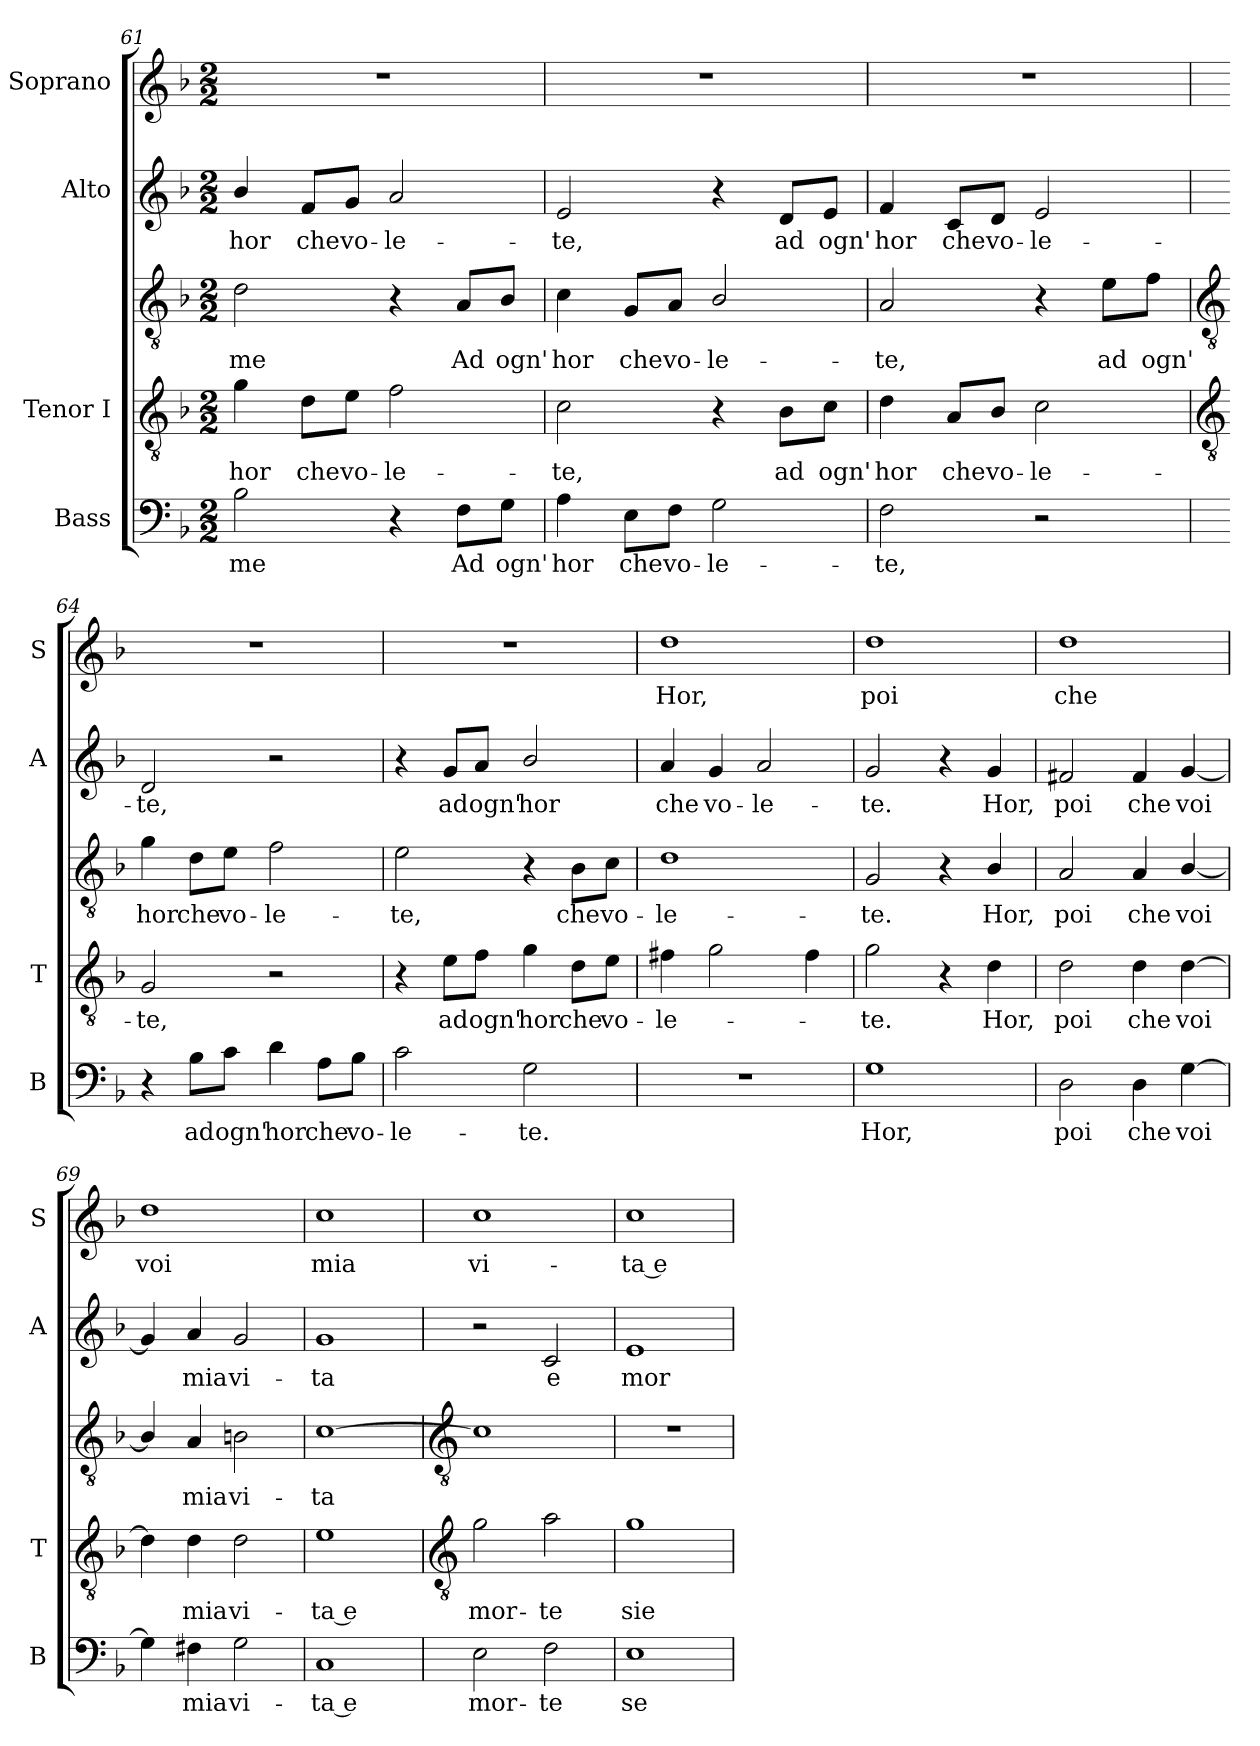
**kern	**text	**kern	**text	**kern	**text	**kern	**text	**kern	**text
*part4	*part4	*part3	*part3	*part3	*part3	*part2	*part2	*part1	*part1
*staff5	*staff5	*staff4	*staff4	*staff3	*staff3	*staff2	*staff2	*staff1	*staff1
*I"Bass	*	*I"Tenor I	*	*	*	*I"Alto	*	*I"Soprano	*
*I'B	*	*I'T	*	*	*	*I'A	*	*I'S	*
*clefF4	*	*clefGv2	*	*clefGv2	*	*clefG2	*	*clefG2	*
*k[b-]	*	*k[b-]	*	*k[b-]	*	*k[b-]	*	*k[b-]	*
*F:	*	*F:	*	*F:	*	*F:	*	*F:	*
*M2/2	*	*M2/2	*	*M2/2	*	*M2/2	*	*M2/2	*
=61	=61	=61	=61	=61	=61	=61	=61	=61	=61
!	!LO:LY:b	!	!LO:LY:b	!	!LO:LY:b	!	!LO:LY:b	!	!
2B-	-me	4g	hor	2d	me	4b-/	hor	1r	.
!	!	!	!LO:LY:b	!	!	!	!LO:LY:b	!	!
.	.	8d\L	che	.	.	8f/L	che	.	.
!	!	!	!LO:LY:b	!	!	!	!LO:LY:b	!	!
.	.	8e\J	vo-	.	.	8g/J	vo-	.	.
!	!	!	!LO:LY:b	!	!	!	!LO:LY:b	!	!
4r	.	2f	-le-	4r	.	2a	-le-	.	.
!	!LO:LY:b	!	!	!	!LO:LY:b	!	!	!	!
8F\L	Ad	.	.	8A/L	Ad	.	.	.	.
!	!LO:LY:b	!	!	!	!LO:LY:b	!	!	!	!
8G\J	ogn'	.	.	8B-/J	ogn'	.	.	.	.
=62	=62	=62	=62	=62	=62	=62	=62	=62	=62
!	!LO:LY:b	!	!LO:LY:b	!	!LO:LY:b	!	!LO:LY:b	!	!
4A	hor	2c	-te,	4c	-hor	2e	-te,	1r	.
!	!LO:LY:b	!	!	!	!LO:LY:b	!	!	!	!
8E\L	che	.	.	8G/L	che	.	.	.	.
!	!LO:LY:b	!	!	!	!LO:LY:b	!	!	!	!
8F\J	vo-	.	.	8A/J	vo-	.	.	.	.
!	!LO:LY:b	!	!	!	!LO:LY:b	!	!	!	!
2G	-le-	4r	.	2B-/	-le-	4r	.	.	.
!	!	!	!LO:LY:b	!	!	!	!LO:LY:b	!	!
.	.	8B-\L	ad	.	.	8d/L	ad	.	.
!	!	!	!LO:LY:b	!	!	!	!LO:LY:b	!	!
.	.	8c\J	ogn'	.	.	8e/J	ogn'	.	.
=63	=63	=63	=63	=63	=63	=63	=63	=63	=63
!	!LO:LY:b	!	!LO:LY:b	!	!LO:LY:b	!	!LO:LY:b	!	!
2F	-te,	4d	hor	2A	te,	4f	hor	1r	.
!	!	!	!LO:LY:b	!	!	!	!LO:LY:b	!	!
.	.	8A/L	che	.	.	8c/L	che	.	.
!	!	!	!LO:LY:b	!	!	!	!LO:LY:b	!	!
.	.	8B-/J	vo-	.	.	8d/J	vo-	.	.
!	!	!	!LO:LY:b	!	!	!	!LO:LY:b	!	!
2r	.	2c	-le-	4r	.	2e	-le-	.	.
!	!	!	!	!	!LO:LY:b	!	!	!	!
.	.	.	.	8e\L	ad	.	.	.	.
!	!	!	!	!	!LO:LY:b	!	!	!	!
.	.	.	.	8f\J	ogn'	.	.	.	.
!!LO:LB:g=z
=64	=64	=64	=64	=64	=64	=64	=64	=64	=64
*	*	*clefGv2	*	*clefGv2	*	*	*	*	*
!	!	!	!LO:LY:b	!	!LO:LY:b	!	!LO:LY:b	!	!
4r	.	2G	-te,	4g	-hor	2d	-te,	1r	.
!	!LO:LY:b	!	!	!	!LO:LY:b	!	!	!	!
8B-\L	ad	.	.	8d\L	che	.	.	.	.
!	!LO:LY:b	!	!	!	!LO:LY:b	!	!	!	!
8c\J	ogn'	.	.	8e\J	vo-	.	.	.	.
!	!LO:LY:b	!	!	!	!LO:LY:b	!	!	!	!
4d	hor	2r	.	2f	-le-	2r	.	.	.
!	!LO:LY:b	!	!	!	!	!	!	!	!
8A\L	che	.	.	.	.	.	.	.	.
!	!LO:LY:b	!	!	!	!	!	!	!	!
8B-\J	vo-	.	.	.	.	.	.	.	.
=65	=65	=65	=65	=65	=65	=65	=65	=65	=65
!	!LO:LY:b	!	!	!	!LO:LY:b	!	!	!	!
2c	-le-	4r	.	2e	te,	4r	.	1r	.
!	!	!	!LO:LY:b	!	!	!	!LO:LY:b	!	!
.	.	8e\L	-ad	.	.	8g/L	ad	.	.
!	!	!	!LO:LY:b	!	!	!	!LO:LY:b	!	!
.	.	8f\J	ogn'	.	.	8a/J	ogn'	.	.
!	!LO:LY:b	!	!LO:LY:b	!	!	!	!LO:LY:b	!	!
2G	-te.	4g	hor	4r	.	2b-/	hor	.	.
!	!	!	!LO:LY:b	!	!LO:LY:b	!	!	!	!
.	.	8d\L	che	8B-\L	che	.	.	.	.
!	!	!	!LO:LY:b	!	!LO:LY:b	!	!	!	!
.	.	8e\J	vo-	8c\J	vo-	.	.	.	.
=66	=66	=66	=66	=66	=66	=66	=66	=66	=66
!	!	!	!LO:LY:b	!	!LO:LY:b	!	!LO:LY:b	!	!LO:LY:b
1r	.	4f#X	-le-	1d	-le-	4a	che	1dd	Hor,
!	!	!	!	!	!	!	!LO:LY:b	!	!
.	.	2g	.	.	.	4g	vo-	.	.
!	!	!	!	!	!	!	!LO:LY:b	!	!
.	.	.	.	.	.	2a	-le-	.	.
.	.	4f#	.	.	.	.	.	.	.
=67	=67	=67	=67	=67	=67	=67	=67	=67	=67
!	!LO:LY:b	!	!LO:LY:b	!	!LO:LY:b	!	!LO:LY:b	!	!LO:LY:b
1G	Hor,	2g	te.	2G	te.	2g	-te.	1dd	poi
.	.	4r	.	4r	.	4r	.	.	.
!	!	!	!LO:LY:b	!	!LO:LY:b	!	!LO:LY:b	!	!
.	.	4d	Hor,	4B-/	Hor,	4g	Hor,	.	.
=68	=68	=68	=68	=68	=68	=68	=68	=68	=68
!	!LO:LY:b	!	!LO:LY:b	!	!LO:LY:b	!	!LO:LY:b	!	!LO:LY:b
2D	poi	2d	poi	2A	poi	2f#X	poi	1dd	che
!	!LO:LY:b	!	!LO:LY:b	!	!LO:LY:b	!	!LO:LY:b	!	!
4D	che	4d	che	4A	che	4f#	che	.	.
!	!LO:LY:b	!	!LO:LY:b	!	!LO:LY:b	!	!LO:LY:b	!	!
[4G	voi	[4d	voi	[4B-/	voi	[4g	voi	.	.
=69	=69	=69	=69	=69	=69	=69	=69	=69	=69
!	!	!	!	!	!	!	!	!	!LO:LY:b
4G]	.	4d]	.	4B-/]	.	4g]	.	1dd	voi
!	!LO:LY:b	!	!LO:LY:b	!	!LO:LY:b	!	!LO:LY:b	!	!
4F#X	mia	4d	-mia	4A	mia	4a	mia	.	.
!	!LO:LY:b	!	!LO:LY:b	!	!LO:LY:b	!	!LO:LY:b	!	!
2G	vi-	2d	vi-	2Bn	vi-	2g	vi-	.	.
=70	=70	=70	=70	=70	=70	=70	=70	=70	=70
!	!LO:LY:b	!	!LO:LY:b	!	!LO:LY:b	!	!LO:LY:b	!	!LO:LY:b
1C	-ta e	1e	ta e	[1c	-ta	1g	-ta	1cc	mia
!!LO:LB:g=z
=71	=71	=71	=71	=71	=71	=71	=71	=71	=71
*	*	*clefGv2	*	*clefGv2	*	*	*	*	*
!	!LO:LY:b	!	!LO:LY:b	!	!	!	!	!	!LO:LY:b
2E	mor-	2g	mor-	1c]	.	2r	.	1cc	vi-
!	!LO:LY:b	!	!LO:LY:b	!	!	!	!LO:LY:b	!	!
2F	-te	2a	-te	.	.	2c	e	.	.
=72	=72	=72	=72	=72	=72	=72	=72	=72	=72
!	!LO:LY:b	!	!LO:LY:b	!	!	!	!LO:LY:b	!	!LO:LY:b
1E	se-	1g	sie-	1r	.	1e	mor-	1cc	-ta e
=	=	=	=	=	=	=	=	=	=
*-	*-	*-	*-	*-	*-	*-	*-	*-	*-
